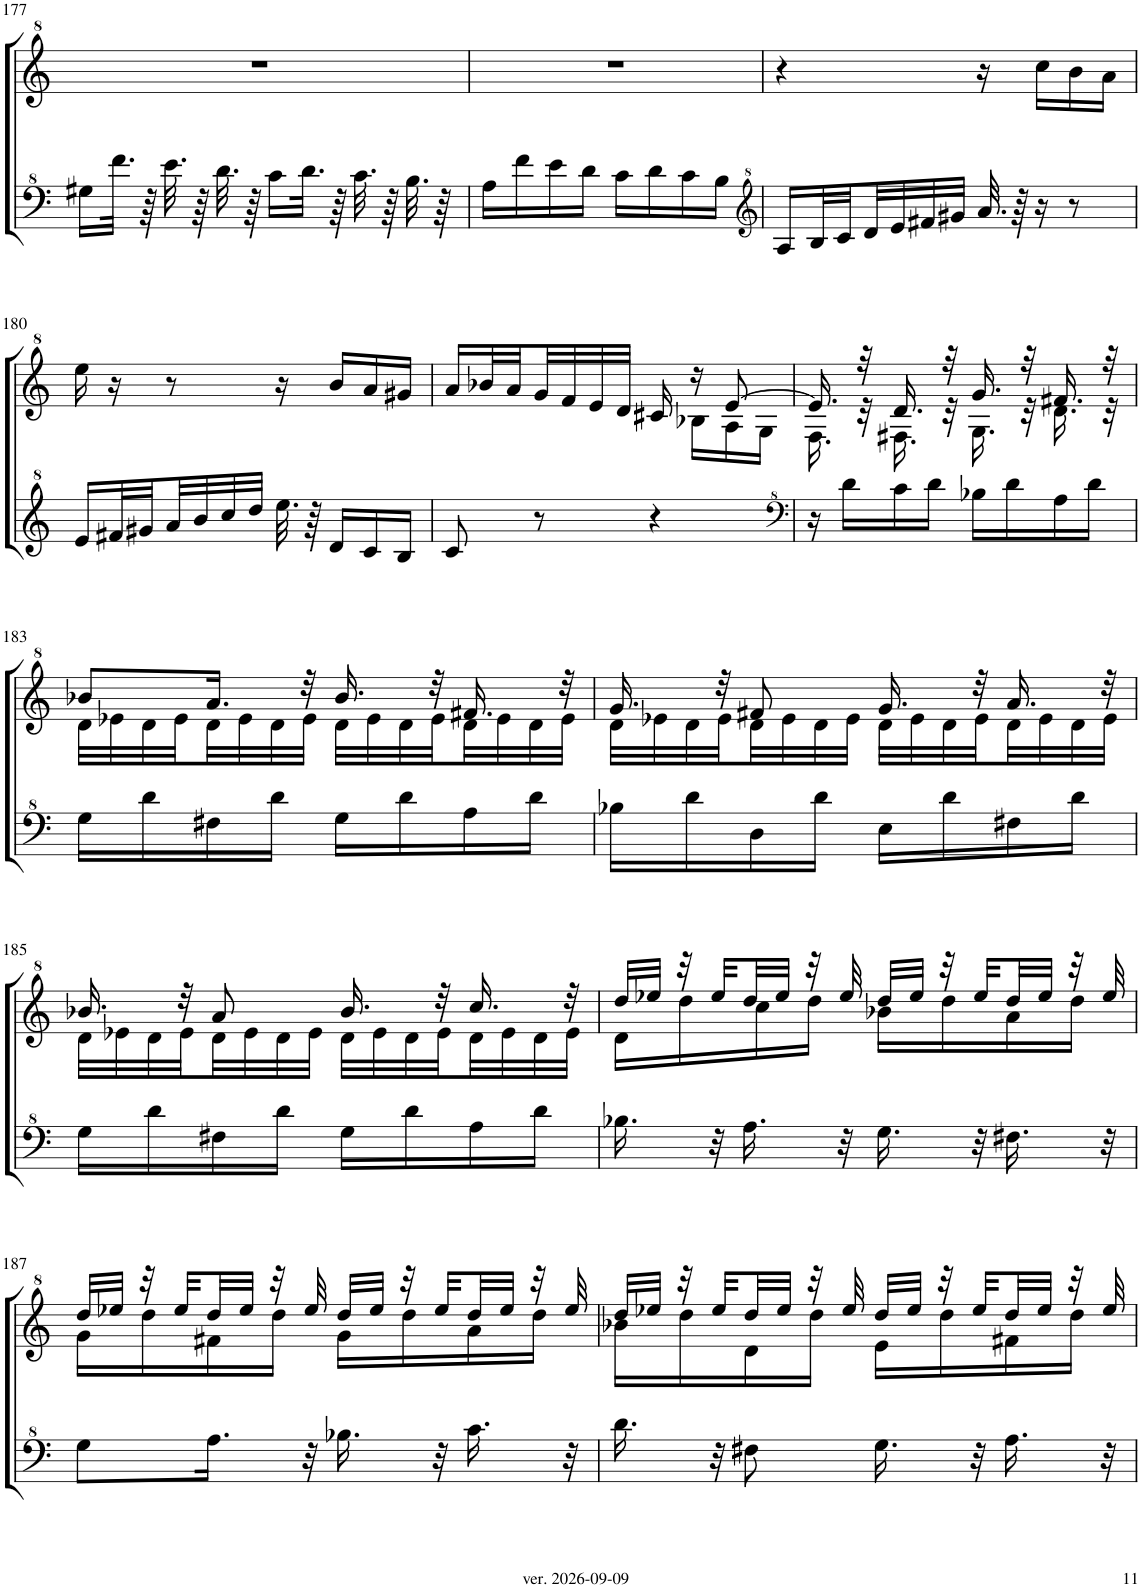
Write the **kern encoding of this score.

**kern	**kern
*part2	*part1
*staff2	*staff1
*I"パンフルート	*I"パンフルート
!!LO:PB:g=z
*clefF^4	*clefG^2
*k[]	*k[]
*M2/4	*M2/4
=177	=177
16g#X\LL	2r
32.ff\JJk	.
64r	.
32.ee\	.
64r	.
32.dd\	.
64r	.
16cc\LL	.
32.dd\JJk	.
64r	.
32.cc\	.
64r	.
32.b\	.
64r	.
=178	=178
16a\LL	2r
16ff\	.
16ee\	.
16dd\JJ	.
16cc\LL	.
16dd\	.
16cc\	.
16b\JJ	.
=179	=179
*clefG^2	*
16a/LL	4r
32b/L	.
32cc/	.
32dd/	.
32ee/	.
32ff#X/	.
32gg#X/JJJ	.
32.aa/	16r
64r	.
16r	16ccc\LL
8r	16bb\
.	16aa\JJ
!!LO:LB:g=z
=180	=180
16ee/LL	16eee\
32ff#X/L	16r
32gg#X/	.
32aa/	8r
32bb/	.
32ccc/	.
32ddd/JJJ	.
32.eee\	16r
64r	.
16dd/LL	16bb/LL
16cc/	16aa/
16b/JJ	16gg#X/JJ
=181	=181
*	*^
8cc/	16aa/LL	16ryy
*	*v	*v
.	32bb-X/L
.	32aa/
8r	32gg/
.	32ff/
.	32ee/
.	32dd/JJJ
4r	16cc#X/
*	*^
.	16r	16b-X\LL
.	[8ee/	16a\
.	.	16g\JJ
=182	=182	=182
*clefF^4	*	*
16r	16.ee/]	16.f\
16dd\LL	.	.
.	32r	32r
16cc\	16.dd/	16.f#X\
16dd\JJ	.	.
.	32r	32r
16b-X\LL	16.gg/	16.g\
16dd\	.	.
.	32r	32r
16a\	16.ff#X/	16.dd\
16dd\JJ	.	.
.	32r	32r
!!LO:LB:g=z	!!
=183	=183	=183
16g\LL	8bb-X/L	32dd\LLL
.	.	32ee-X\
16dd\	.	32dd\
.	.	32ee-\
16f#X\	16.aa/Jk	32dd\
.	.	32ee-\
16dd\JJ	.	32dd\
.	32r	32ee-\JJJ
16g\LL	16.bb-/	32dd\LLL
.	.	32ee-\
16dd\	.	32dd\
.	32r	32ee-\
16a\	16.ff#X/	32dd\
.	.	32ee-\
16dd\JJ	.	32dd\
.	32r	32ee-\JJJ
=184	=184	=184
16b-X\LL	16.gg/	32dd\LLL
.	.	32ee-X\
16dd\	.	32dd\
.	32r	32ee-\
16d\	8ff#X/	32dd\
.	.	32ee-\
16dd\JJ	.	32dd\
.	.	32ee-\JJJ
16e\LL	16.gg/	32dd\LLL
.	.	32ee-\
16dd\	.	32dd\
.	32r	32ee-\
16f#X\	16.aa/	32dd\
.	.	32ee-\
16dd\JJ	.	32dd\
.	32r	32ee-\JJJ
!!LO:LB:g=z	!!
=185	=185	=185
16g\LL	16.bb-X/	32dd\LLL
.	.	32ee-X\
16dd\	.	32dd\
.	32r	32ee-\
16f#X\	8aa/	32dd\
.	.	32ee-\
16dd\JJ	.	32dd\
.	.	32ee-\JJJ
16g\LL	16.bb-/	32dd\LLL
.	.	32ee-\
16dd\	.	32dd\
.	32r	32ee-\
16a\	16.ccc/	32dd\
.	.	32ee-\
16dd\JJ	.	32dd\
.	32r	32ee-\JJJ
=186	=186	=186
16.b-X\	32ddd/LLL	16dd\LL
.	32eee-X/JJJ	.
.	32r	16ddd\
32r	32eee-/LLL	.
16.a\	32ddd/	16ccc\
.	32eee-/JJJ	.
.	32r	16ddd\JJ
32r	32eee-/	.
16.g\	32ddd/LLL	16bb-X\LL
.	32eee-/JJJ	.
.	32r	16ddd\
32r	32eee-/LLL	.
16.f#X\	32ddd/	16aa\
.	32eee-/JJJ	.
.	32r	16ddd\JJ
32r	32eee-/	.
!!LO:LB:g=z	!!
=187	=187	=187
8g\L	32ddd/LLL	16gg\LL
.	32eee-X/JJJ	.
.	32r	16ddd\
.	32eee-/LLL	.
16.a\Jk	32ddd/	16ff#X\
.	32eee-/JJJ	.
.	32r	16ddd\JJ
32r	32eee-/	.
16.b-X\	32ddd/LLL	16gg\LL
.	32eee-/JJJ	.
.	32r	16ddd\
32r	32eee-/LLL	.
16.cc\	32ddd/	16aa\
.	32eee-/JJJ	.
.	32r	16ddd\JJ
32r	32eee-/	.
=188	=188	=188
16.dd\	32ddd/LLL	16bb-X\LL
.	32eee-X/JJJ	.
.	32r	16ddd\
32r	32eee-/LLL	.
8f#X\	32ddd/	16dd\
.	32eee-/JJJ	.
.	32r	16ddd\JJ
.	32eee-/	.
16.g\	32ddd/LLL	16ee\LL
.	32eee-/JJJ	.
.	32r	16ddd\
32r	32eee-/LLL	.
16.a\	32ddd/	16ff#X\
.	32eee-/JJJ	.
.	32r	16ddd\JJ
32r	32eee-/	.
*	*v	*v
=	=
*-	*-
